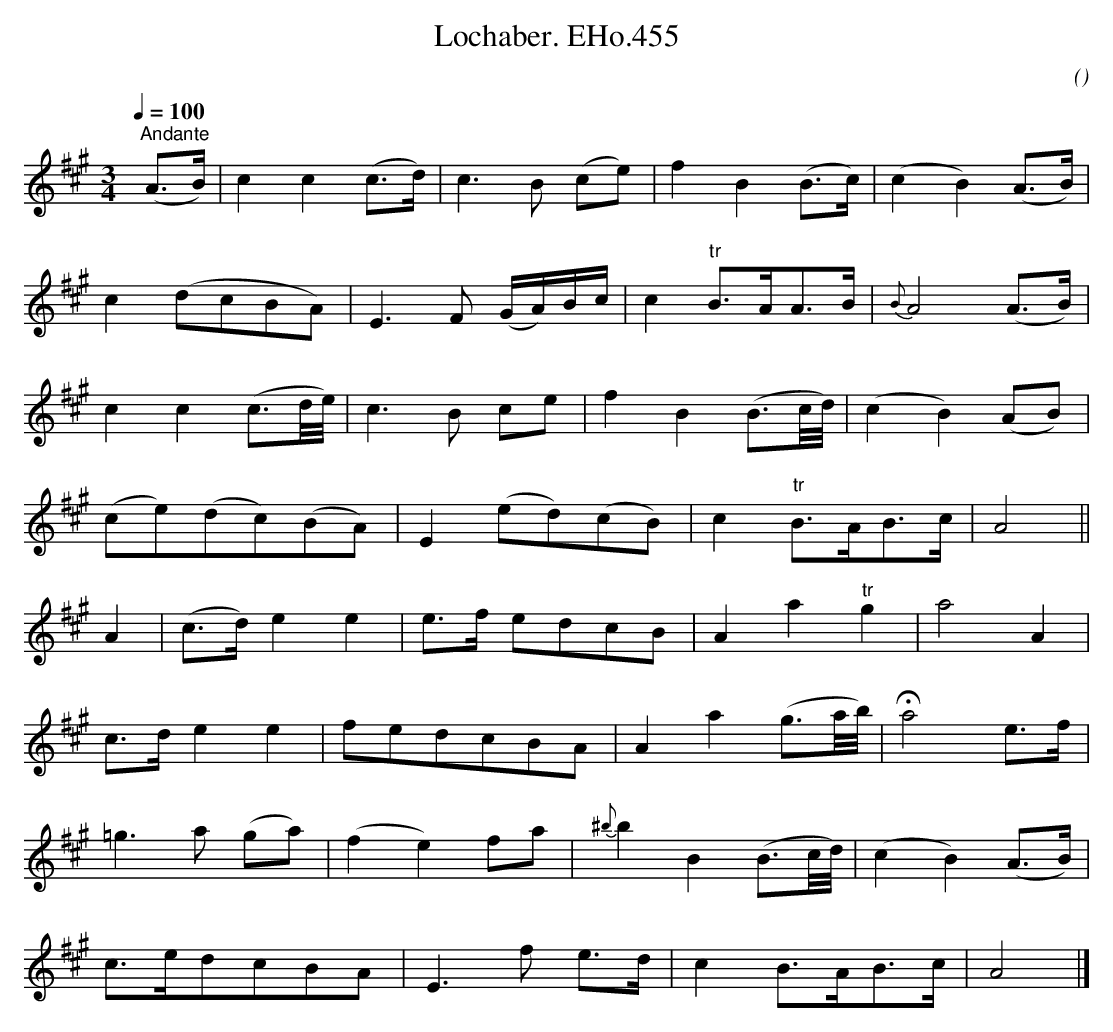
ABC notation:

X:1
T:Lochaber. EHo.455
M:3/4
L:1/8
Q:1/4=100
C:
O:
K:A
y"^Andante"(A>B) | c2c2(c>d) | c3B (ce) | f2B2(B>c) | (c2B2) (A>B) |
c2(dcBA) | E3F (G/A/)B/c/ | c2"tr"B>AA>B | {B}A4 (A>B) |
c2c2(c3/d//e//) | c3B ce | f2B2(B3/c//d//) | (c2B2) (AB) |
(ce)(dc)(BA) | E2(ed)(cB) | c2"tr"B>AB>c | A4 ||
A2 | (c>d) e2e2 | e>f edcB | A2a2"tr"g2 | a4A2 |
c>d e2e2 | fedcBA | A2a2 (g3/a//b//) | !fermata!a4e>f |
=g3a (ga) | (f2e2) fa | {^b}b2B2(B3/c//d//) | (c2B2) (A>B) |
c>edcBA | E3f e>d | c2B>AB>c | A4 |]
